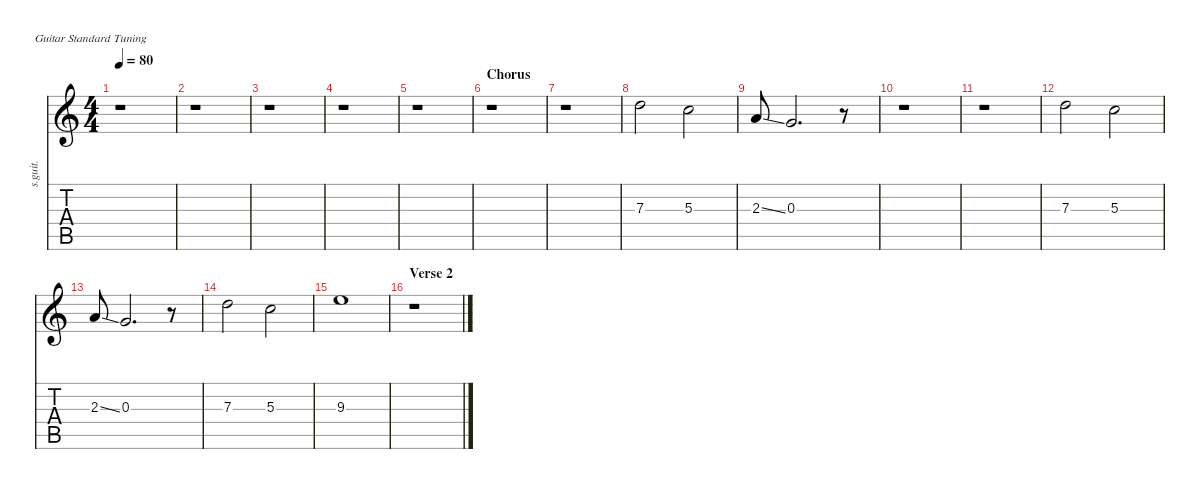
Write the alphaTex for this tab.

\defaultSystemsLayout 4
\hideDynamics
\bracketExtendMode nobrackets
\track ("Mike Dirnt" "s.guit.") {instrument englishhorn}
\staff {score tabs}
\tuning (E4 B3 G3 D3 A2 E2)
\displaytranspose 12
\ts (4 4)
\tempo 80
\clef g2
\ks c
r.1{dy f} |
r.1 |
r.1 |
r.1 |
r.1 |
\section ("" "Chorus")
r.1 |
r.1 |
7.3.2{lyrics (0 "") lyrics (1 "") lyrics (2 "") lyrics (3 "") lyrics (4 "")} 5.3.2{lyrics (0 "") lyrics (1 "") lyrics (2 "") lyrics (3 "") lyrics (4 "")} |
2.3{ss}.8{lyrics (0 "") lyrics (1 "") lyrics (2 "") lyrics (3 "") lyrics (4 "")} 0.3.2{d lyrics (0 "") lyrics (1 "") lyrics (2 "") lyrics (3 "") lyrics (4 "")} r.8 |
r.1 |
r.1 |
7.3.2{lyrics (0 "") lyrics (1 "") lyrics (2 "") lyrics (3 "") lyrics (4 "")} 5.3.2{lyrics (0 "") lyrics (1 "") lyrics (2 "") lyrics (3 "") lyrics (4 "")} |
2.3{ss}.8{lyrics (0 "") lyrics (1 "") lyrics (2 "") lyrics (3 "") lyrics (4 "")} 0.3.2{d lyrics (0 "") lyrics (1 "") lyrics (2 "") lyrics (3 "") lyrics (4 "")} r.8 |
7.3.2{lyrics (0 "") lyrics (1 "") lyrics (2 "") lyrics (3 "") lyrics (4 "")} 5.3.2{lyrics (0 "") lyrics (1 "") lyrics (2 "") lyrics (3 "") lyrics (4 "")} |
9.3.1{lyrics (0 "") lyrics (1 "") lyrics (2 "") lyrics (3 "") lyrics (4 "")} |
\section ("" "Verse 2")
r.1
